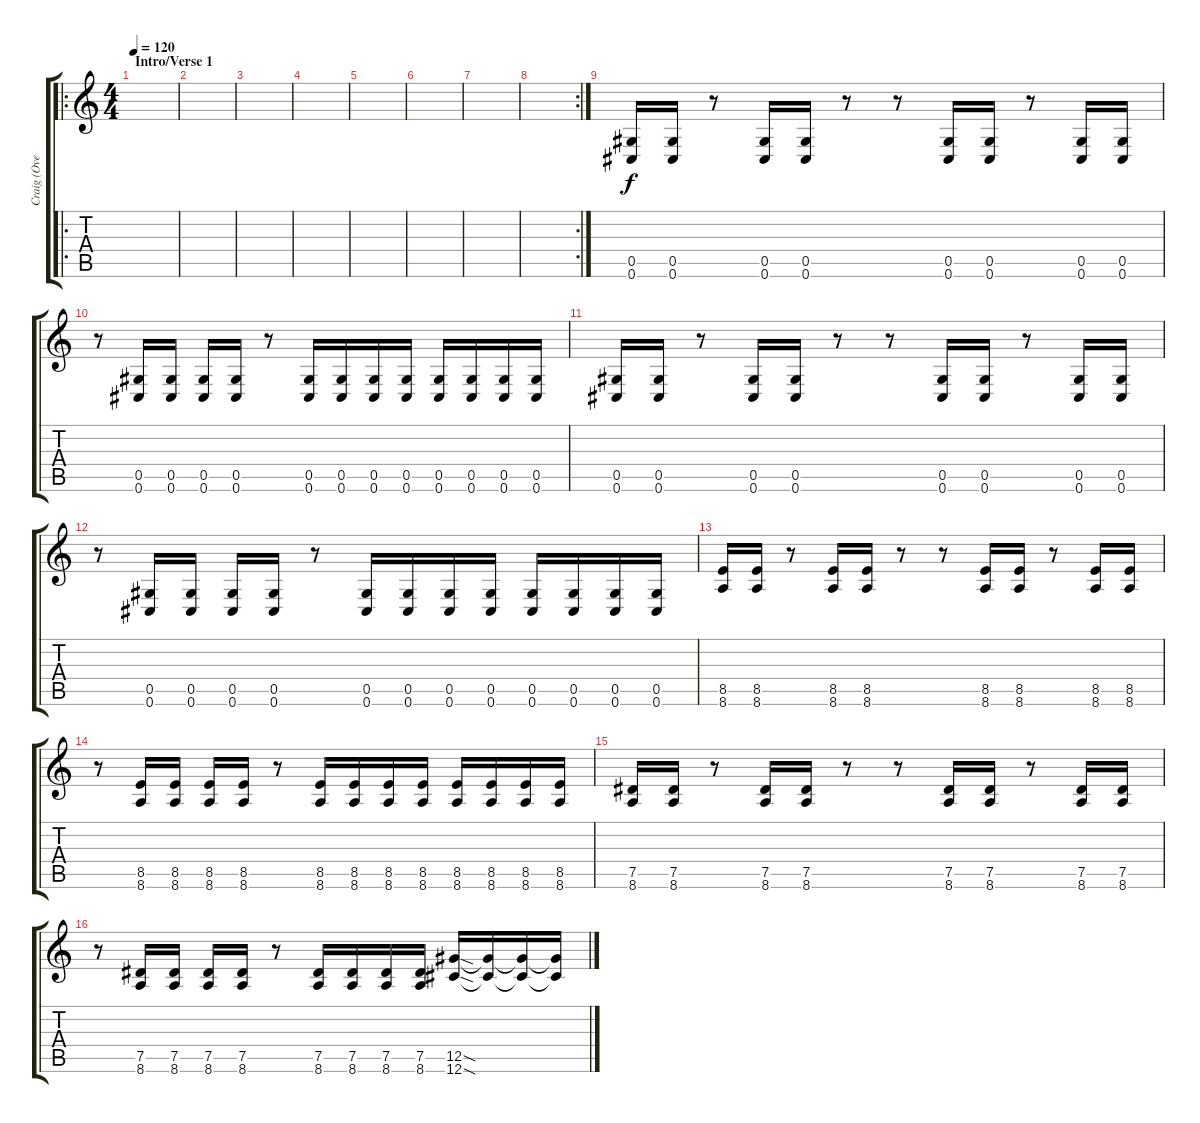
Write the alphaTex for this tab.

\track ("Craig (Overdrive)" "Craig (Ove") {instrument overdrivenguitar}
\staff {score tabs}
\tuning (Eb4 Bb3 Gb3 Db3 Ab2 Db2) {hide}
\ro
\ts (4 4)
\section ("" "Intro/Verse 1")
\tempo 120
\clef g2
\ks c
|
|
|
|
|
|
|
\rc 2
|
(0.5 0.6).16 (0.5 0.6).16 r.8 (0.5 0.6).16 (0.5 0.6).16 r.8 r.8 (0.5 0.6).16 (0.5 0.6).16 r.8 (0.5 0.6).16 (0.5 0.6).16 |
r.8 (0.5 0.6).16 (0.5 0.6).16 (0.5 0.6).16 (0.5 0.6).16 r.8 (0.5 0.6).16 (0.5 0.6).16 (0.5 0.6).16 (0.5 0.6).16 (0.5 0.6).16 (0.5 0.6).16 (0.5 0.6).16 (0.5 0.6).16 |
(0.5 0.6).16 (0.5 0.6).16 r.8 (0.5 0.6).16 (0.5 0.6).16 r.8 r.8 (0.5 0.6).16 (0.5 0.6).16 r.8 (0.5 0.6).16 (0.5 0.6).16 |
r.8 (0.5 0.6).16 (0.5 0.6).16 (0.5 0.6).16 (0.5 0.6).16 r.8 (0.5 0.6).16 (0.5 0.6).16 (0.5 0.6).16 (0.5 0.6).16 (0.5 0.6).16 (0.5 0.6).16 (0.5 0.6).16 (0.5 0.6).16 |
(8.5 8.6).16 (8.5 8.6).16 r.8 (8.5 8.6).16 (8.5 8.6).16 r.8 r.8 (8.5 8.6).16 (8.5 8.6).16 r.8 (8.5 8.6).16 (8.5 8.6).16 |
r.8 (8.5 8.6).16 (8.5 8.6).16 (8.5 8.6).16 (8.5 8.6).16 r.8 (8.5 8.6).16 (8.5 8.6).16 (8.5 8.6).16 (8.5 8.6).16 (8.5 8.6).16 (8.5 8.6).16 (8.5 8.6).16 (8.5 8.6).16 |
(7.5 8.6).16 (7.5 8.6).16 r.8 (7.5 8.6).16 (7.5 8.6).16 r.8 r.8 (7.5 8.6).16 (7.5 8.6).16 r.8 (7.5 8.6).16 (7.5 8.6).16 |
r.8 (7.5 8.6).16 (7.5 8.6).16 (7.5 8.6).16 (7.5 8.6).16 r.8 (7.5 8.6).16 (7.5 8.6).16 (7.5 8.6).16 (7.5 8.6).16 (12.5{sod} 12.6{sod}).16 (12.5{t} 12.6{t}).16 (12.5{t} 12.6{t}).16 (12.5{t} 12.6{t}).16
